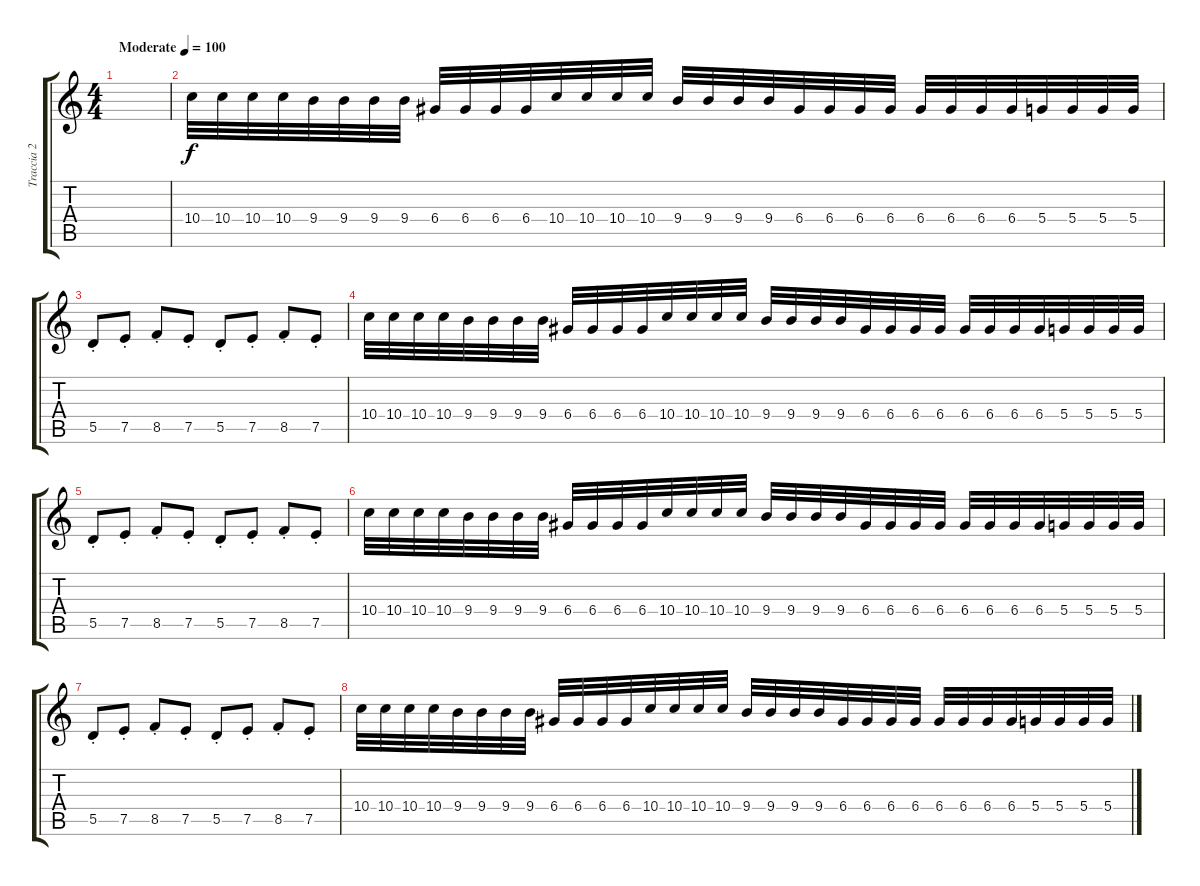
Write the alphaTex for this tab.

\track ("Traccia 2" "Traccia 2") {instrument distortionguitar}
\staff {score tabs}
\tuning (E4 B3 G3 D3 A2 E2) {hide}
\ts (4 4)
\tempo (100 "Moderate")
\clef g2
\ks c
|
10.4.32 10.4.32 10.4.32 10.4.32 9.4.32 9.4.32 9.4.32 9.4.32 6.4.32 6.4.32 6.4.32 6.4.32 10.4.32 10.4.32 10.4.32 10.4.32 9.4.32 9.4.32 9.4.32 9.4.32 6.4.32 6.4.32 6.4.32 6.4.32 6.4.32 6.4.32 6.4.32 6.4.32 5.4.32 5.4.32 5.4.32 5.4.32 |
5.5{st}.8 7.5{st}.8 8.5{st}.8 7.5{st}.8 5.5{st}.8 7.5{st}.8 8.5{st}.8 7.5{st}.8 |
10.4.32 10.4.32 10.4.32 10.4.32 9.4.32 9.4.32 9.4.32 9.4.32 6.4.32 6.4.32 6.4.32 6.4.32 10.4.32 10.4.32 10.4.32 10.4.32 9.4.32 9.4.32 9.4.32 9.4.32 6.4.32 6.4.32 6.4.32 6.4.32 6.4.32 6.4.32 6.4.32 6.4.32 5.4.32 5.4.32 5.4.32 5.4.32 |
5.5{st}.8 7.5{st}.8 8.5{st}.8 7.5{st}.8 5.5{st}.8 7.5{st}.8 8.5{st}.8 7.5{st}.8 |
10.4.32 10.4.32 10.4.32 10.4.32 9.4.32 9.4.32 9.4.32 9.4.32 6.4.32 6.4.32 6.4.32 6.4.32 10.4.32 10.4.32 10.4.32 10.4.32 9.4.32 9.4.32 9.4.32 9.4.32 6.4.32 6.4.32 6.4.32 6.4.32 6.4.32 6.4.32 6.4.32 6.4.32 5.4.32 5.4.32 5.4.32 5.4.32 |
5.5{st}.8 7.5{st}.8 8.5{st}.8 7.5{st}.8 5.5{st}.8 7.5{st}.8 8.5{st}.8 7.5{st}.8 |
10.4.32 10.4.32 10.4.32 10.4.32 9.4.32 9.4.32 9.4.32 9.4.32 6.4.32 6.4.32 6.4.32 6.4.32 10.4.32 10.4.32 10.4.32 10.4.32 9.4.32 9.4.32 9.4.32 9.4.32 6.4.32 6.4.32 6.4.32 6.4.32 6.4.32 6.4.32 6.4.32 6.4.32 5.4.32 5.4.32 5.4.32 5.4.32
